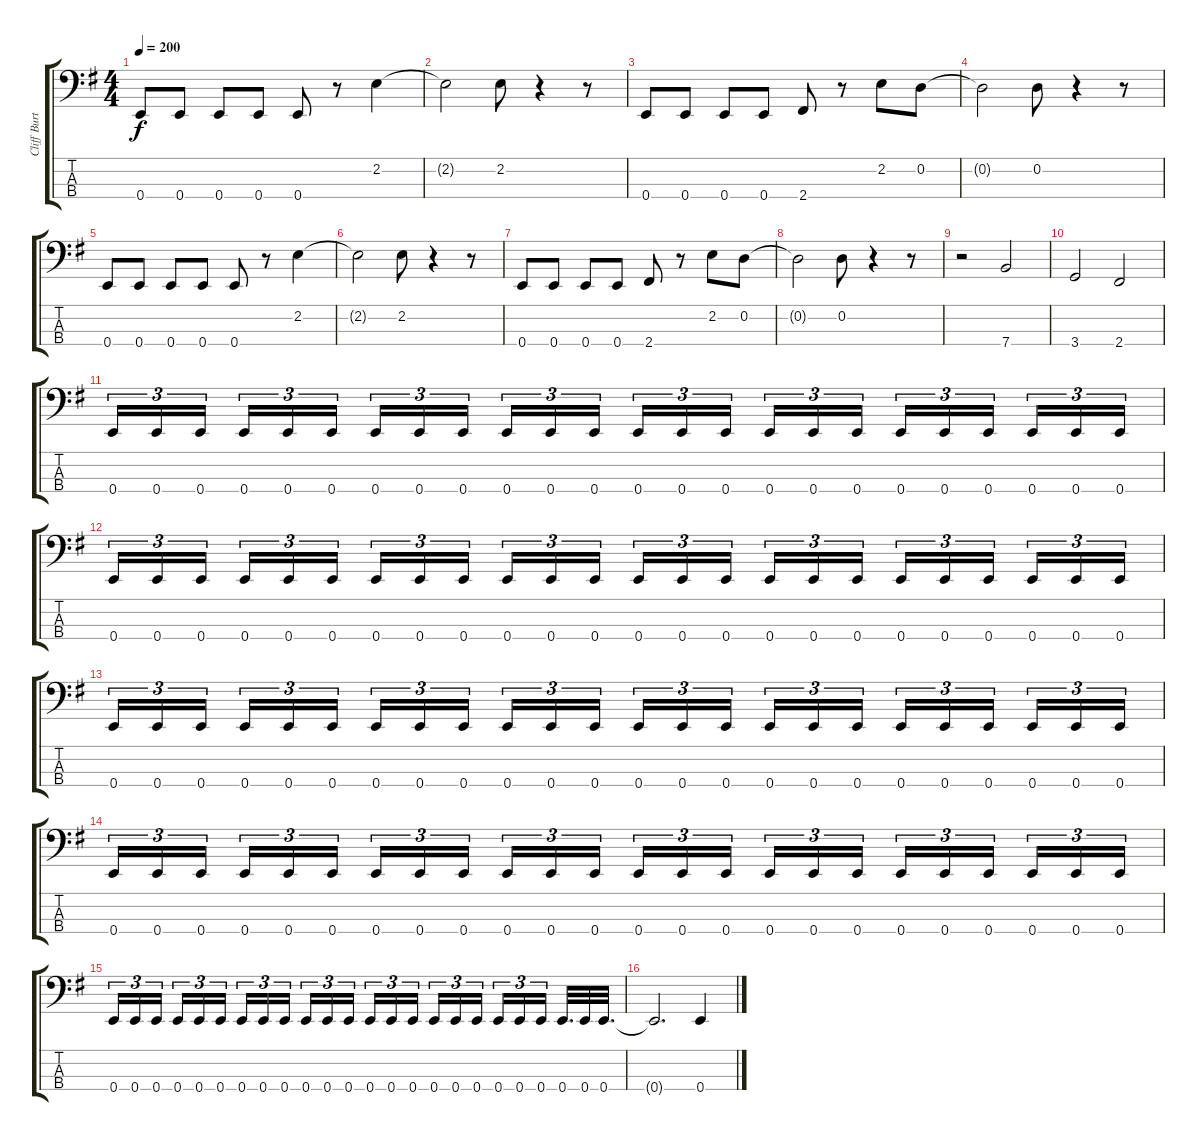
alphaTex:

\track ("Cliff Burton" "Cliff Burt") {instrument electricbasspick}
\staff {score tabs}
\tuning (G2 D2 A1 E1) {hide}
\ts (4 4)
\tempo 200
\clef f4
\ks g
0.4.8{dy f} 0.4.8 0.4.8 0.4.8 0.4.8 r.8 2.2.4 |
2.2{t}.2 2.2.8 r.4 r.8 |
0.4.8 0.4.8 0.4.8 0.4.8 2.4.8 r.8 2.2.8 0.2.8 |
0.2{t}.2 0.2.8 r.4 r.8 |
0.4.8 0.4.8 0.4.8 0.4.8 0.4.8 r.8 2.2.4 |
2.2{t}.2 2.2.8 r.4 r.8 |
0.4.8 0.4.8 0.4.8 0.4.8 2.4.8 r.8 2.2.8 0.2.8 |
0.2{t}.2 0.2.8 r.4 r.8 |
r.2 7.4.2 |
3.4.2 2.4.2 |
0.4.16{tu (3 2)} 0.4.16{tu (3 2)} 0.4.16{tu (3 2) beam splitsecondary} 0.4.16{tu (3 2)} 0.4.16{tu (3 2)} 0.4.16{tu (3 2)} 0.4.16{tu (3 2)} 0.4.16{tu (3 2)} 0.4.16{tu (3 2) beam splitsecondary} 0.4.16{tu (3 2)} 0.4.16{tu (3 2)} 0.4.16{tu (3 2)} 0.4.16{tu (3 2)} 0.4.16{tu (3 2)} 0.4.16{tu (3 2) beam splitsecondary} 0.4.16{tu (3 2)} 0.4.16{tu (3 2)} 0.4.16{tu (3 2)} 0.4.16{tu (3 2)} 0.4.16{tu (3 2)} 0.4.16{tu (3 2) beam splitsecondary} 0.4.16{tu (3 2)} 0.4.16{tu (3 2)} 0.4.16{tu (3 2)} |
0.4.16{tu (3 2)} 0.4.16{tu (3 2)} 0.4.16{tu (3 2) beam splitsecondary} 0.4.16{tu (3 2)} 0.4.16{tu (3 2)} 0.4.16{tu (3 2)} 0.4.16{tu (3 2)} 0.4.16{tu (3 2)} 0.4.16{tu (3 2) beam splitsecondary} 0.4.16{tu (3 2)} 0.4.16{tu (3 2)} 0.4.16{tu (3 2)} 0.4.16{tu (3 2)} 0.4.16{tu (3 2)} 0.4.16{tu (3 2) beam splitsecondary} 0.4.16{tu (3 2)} 0.4.16{tu (3 2)} 0.4.16{tu (3 2)} 0.4.16{tu (3 2)} 0.4.16{tu (3 2)} 0.4.16{tu (3 2) beam splitsecondary} 0.4.16{tu (3 2)} 0.4.16{tu (3 2)} 0.4.16{tu (3 2)} |
0.4.16{tu (3 2)} 0.4.16{tu (3 2)} 0.4.16{tu (3 2) beam splitsecondary} 0.4.16{tu (3 2)} 0.4.16{tu (3 2)} 0.4.16{tu (3 2)} 0.4.16{tu (3 2)} 0.4.16{tu (3 2)} 0.4.16{tu (3 2) beam splitsecondary} 0.4.16{tu (3 2)} 0.4.16{tu (3 2)} 0.4.16{tu (3 2)} 0.4.16{tu (3 2)} 0.4.16{tu (3 2)} 0.4.16{tu (3 2) beam splitsecondary} 0.4.16{tu (3 2)} 0.4.16{tu (3 2)} 0.4.16{tu (3 2)} 0.4.16{tu (3 2)} 0.4.16{tu (3 2)} 0.4.16{tu (3 2) beam splitsecondary} 0.4.16{tu (3 2)} 0.4.16{tu (3 2)} 0.4.16{tu (3 2)} |
0.4.16{tu (3 2)} 0.4.16{tu (3 2)} 0.4.16{tu (3 2) beam splitsecondary} 0.4.16{tu (3 2)} 0.4.16{tu (3 2)} 0.4.16{tu (3 2)} 0.4.16{tu (3 2)} 0.4.16{tu (3 2)} 0.4.16{tu (3 2) beam splitsecondary} 0.4.16{tu (3 2)} 0.4.16{tu (3 2)} 0.4.16{tu (3 2)} 0.4.16{tu (3 2)} 0.4.16{tu (3 2)} 0.4.16{tu (3 2) beam splitsecondary} 0.4.16{tu (3 2)} 0.4.16{tu (3 2)} 0.4.16{tu (3 2)} 0.4.16{tu (3 2)} 0.4.16{tu (3 2)} 0.4.16{tu (3 2) beam splitsecondary} 0.4.16{tu (3 2)} 0.4.16{tu (3 2)} 0.4.16{tu (3 2)} |
0.4.16{tu (3 2)} 0.4.16{tu (3 2)} 0.4.16{tu (3 2) beam splitsecondary} 0.4.16{tu (3 2)} 0.4.16{tu (3 2)} 0.4.16{tu (3 2)} 0.4.16{tu (3 2)} 0.4.16{tu (3 2)} 0.4.16{tu (3 2) beam splitsecondary} 0.4.16{tu (3 2)} 0.4.16{tu (3 2)} 0.4.16{tu (3 2)} 0.4.16{tu (3 2)} 0.4.16{tu (3 2)} 0.4.16{tu (3 2) beam splitsecondary} 0.4.16{tu (3 2)} 0.4.16{tu (3 2)} 0.4.16{tu (3 2)} 0.4.16{tu (3 2)} 0.4.16{tu (3 2)} 0.4.16{tu (3 2) beam splitsecondary} 0.4.32{d} 0.4.32 0.4.32{d} |
0.4{t}.2{d} 0.4.4
